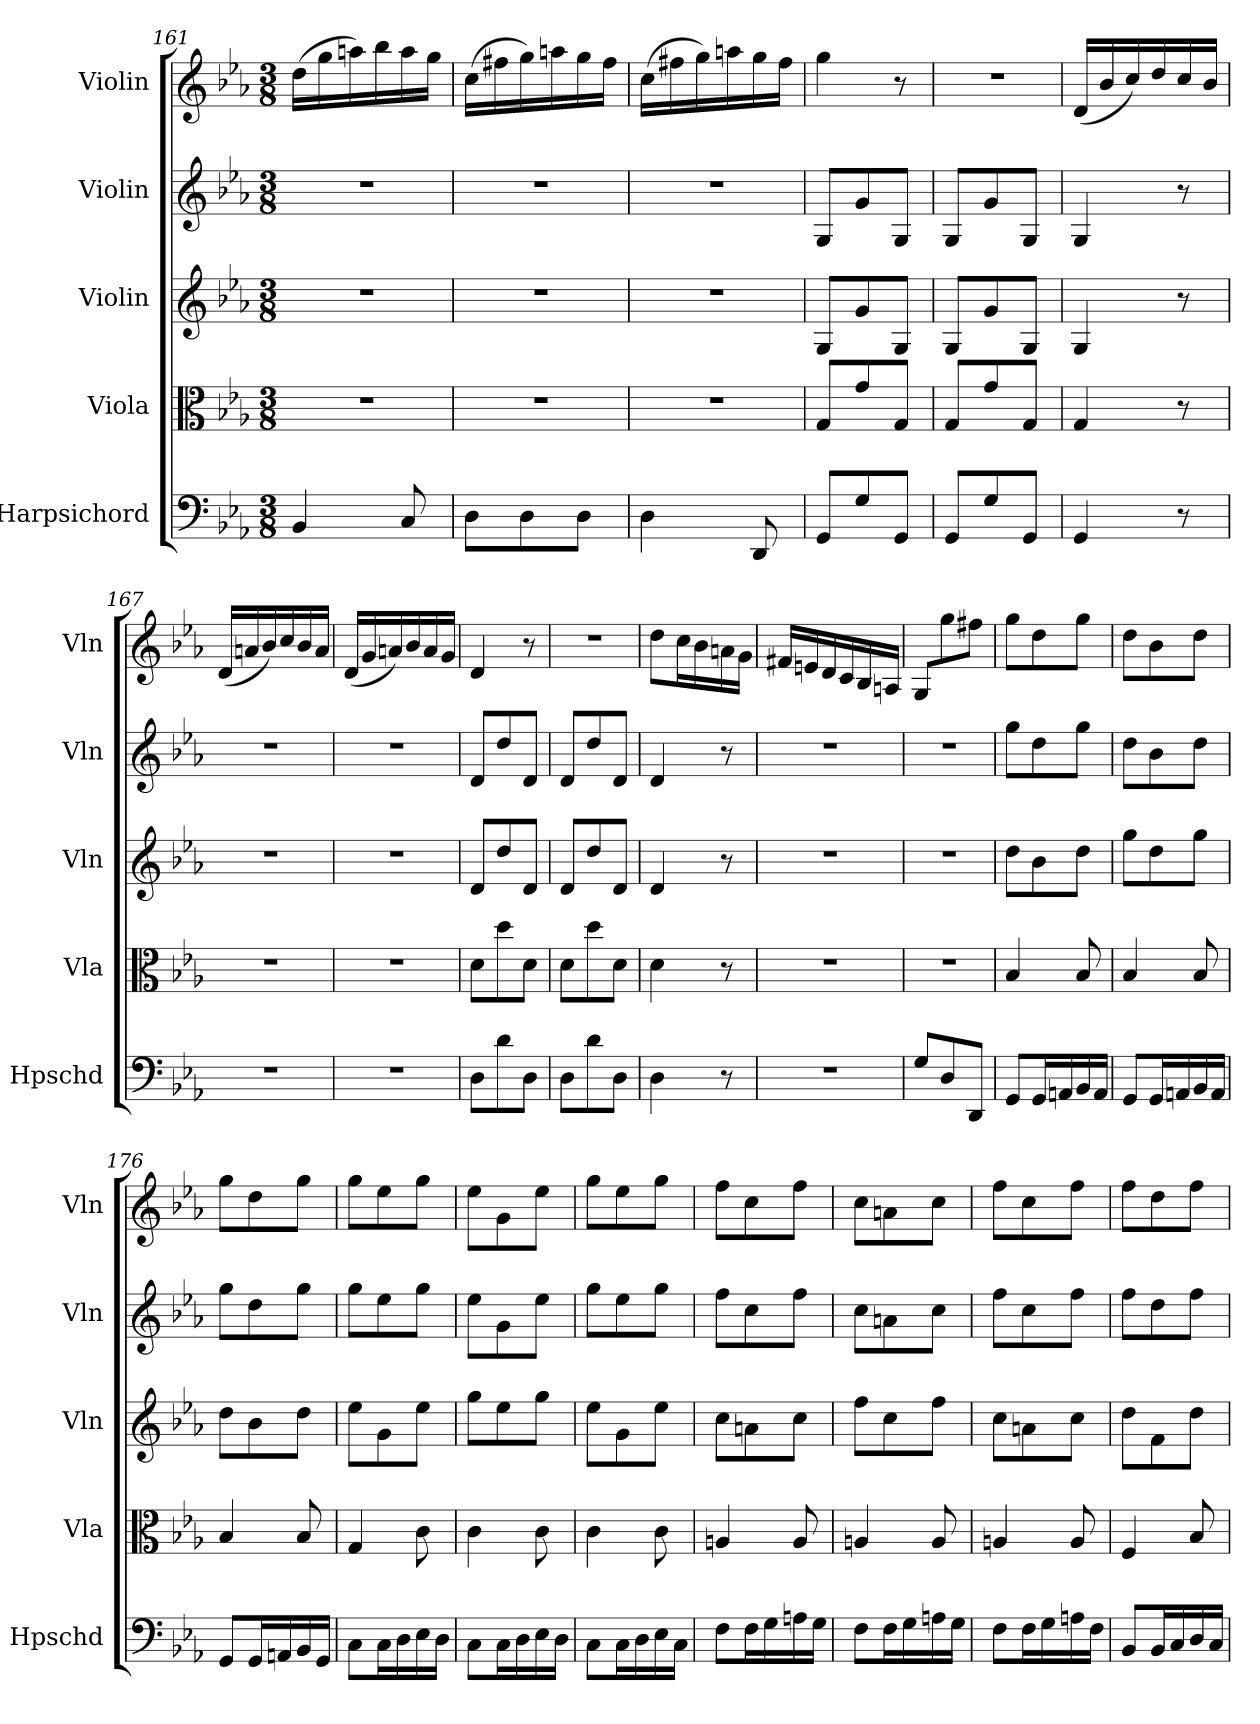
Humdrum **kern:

**kern	**kern	**kern	**kern	**kern
*part5	*part4	*part3	*part2	*part1
*staff5	*staff4	*staff3	*staff2	*staff1
*I"Harpsichord	*I"Viola	*I"Violin	*I"Violin	*I"Violin
*I'Hpschd	*I'Vla	*I'Vln	*I'Vln	*I'Vln
*clefF4	*clefC3	*clefG2	*clefG2	*clefG2
*k[b-e-a-]	*k[b-e-a-]	*k[b-e-a-]	*k[b-e-a-]	*k[b-e-a-]
*E-:	*E-:	*E-:	*E-:	*E-:
*M3/8	*M3/8	*M3/8	*M3/8	*M3/8
=161	=161	=161	=161	=161
4BB-/	4.r	4.r	4.r	(16dd\LL
.	.	.	.	16gg\
.	.	.	.	16aan\)
.	.	.	.	16bb-\
8C/	.	.	.	16aa\
.	.	.	.	16gg\JJ
=162	=162	=162	=162	=162
8D\L	4.r	4.r	4.r	(16cc\LL
.	.	.	.	16ff#X\
8D\	.	.	.	16gg\)
.	.	.	.	16aan\
8D\J	.	.	.	16gg\
.	.	.	.	16ff#\JJ
=163	=163	=163	=163	=163
4D\	4.r	4.r	4.r	(16cc\LL
.	.	.	.	16ff#X\
.	.	.	.	16gg\)
.	.	.	.	16aan\
8DD/	.	.	.	16gg\
.	.	.	.	16ff#\JJ
=164	=164	=164	=164	=164
8GG/L	8G/L	8G/L	8G/L	4gg\
8G/	8g/	8g/	8g/	.
8GG/J	8G/J	8G/J	8G/J	8r
=165	=165	=165	=165	=165
8GG/L	8G/L	8G/L	8G/L	4.r
8G/	8g/	8g/	8g/	.
8GG/J	8G/J	8G/J	8G/J	.
=166	=166	=166	=166	=166
4GG/	4G/	4G/	4G/	(16d/LL
.	.	.	.	16b-/
.	.	.	.	16cc/)
.	.	.	.	16dd/
8r	8r	8r	8r	16cc/
.	.	.	.	16b-/JJ
=167	=167	=167	=167	=167
4.r	4.r	4.r	4.r	(16d/LL
.	.	.	.	16an/
.	.	.	.	16b-/)
.	.	.	.	16cc/
.	.	.	.	16b-/
.	.	.	.	16a/JJ
=168	=168	=168	=168	=168
4.r	4.r	4.r	4.r	(16d/LL
.	.	.	.	16g/
.	.	.	.	16an/)
.	.	.	.	16b-/
.	.	.	.	16a/
.	.	.	.	16g/JJ
=169	=169	=169	=169	=169
8D\L	8d\L	8d/L	8d/L	4d/
8d\	8dd\	8dd/	8dd/	.
8D\J	8d\J	8d/J	8d/J	8r
=170	=170	=170	=170	=170
8D\L	8d\L	8d/L	8d/L	4.r
8d\	8dd\	8dd/	8dd/	.
8D\J	8d\J	8d/J	8d/J	.
=171	=171	=171	=171	=171
4D\	4d\	4d/	4d/	8dd\L
.	.	.	.	16cc\L
.	.	.	.	16b-\
8r	8r	8r	8r	16an\
.	.	.	.	16g\JJ
=172	=172	=172	=172	=172
4.r	4.r	4.r	4.r	16f#X/LL
.	.	.	.	16en/
.	.	.	.	16d/
.	.	.	.	16c/
.	.	.	.	16B-/
.	.	.	.	16An/JJ
=173	=173	=173	=173	=173
8G/L	4.r	4.r	4.r	8G/L
8D/	.	.	.	8gg\
8DD/J	.	.	.	8ff#X\J
=174	=174	=174	=174	=174
8GG/L	4B-/	8dd\L	8gg\L	8gg\L
16GG/L	.	8b-\	8dd\	8dd\
16AAn/	.	.	.	.
16BB-/	8B-/	8dd\J	8gg\J	8gg\J
16AA/JJ	.	.	.	.
=175	=175	=175	=175	=175
8GG/L	4B-/	8gg\L	8dd\L	8dd\L
16GG/L	.	8dd\	8b-\	8b-\
16AAn/	.	.	.	.
16BB-/	8B-/	8gg\J	8dd\J	8dd\J
16AA/JJ	.	.	.	.
=176	=176	=176	=176	=176
8GG/L	4B-/	8dd\L	8gg\L	8gg\L
16GG/L	.	8b-\	8dd\	8dd\
16AAn/	.	.	.	.
16BB-/	8B-/	8dd\J	8gg\J	8gg\J
16GG/JJ	.	.	.	.
=177	=177	=177	=177	=177
8C\L	4G/	8ee-\L	8gg\L	8gg\L
16C\L	.	8g\	8ee-\	8ee-\
16D\	.	.	.	.
16E-\	8c\	8ee-\J	8gg\J	8gg\J
16D\JJ	.	.	.	.
=178	=178	=178	=178	=178
8C\L	4c\	8gg\L	8ee-\L	8ee-\L
16C\L	.	8ee-\	8g\	8g\
16D\	.	.	.	.
16E-\	8c\	8gg\J	8ee-\J	8ee-\J
16D\JJ	.	.	.	.
=179	=179	=179	=179	=179
8C\L	4c\	8ee-\L	8gg\L	8gg\L
16C\L	.	8g\	8ee-\	8ee-\
16D\	.	.	.	.
16E-\	8c\	8ee-\J	8gg\J	8gg\J
16C\JJ	.	.	.	.
=180	=180	=180	=180	=180
8F\L	4An/	8cc\L	8ff\L	8ff\L
16F\L	.	8an\	8cc\	8cc\
16G\	.	.	.	.
16An\	8A/	8cc\J	8ff\J	8ff\J
16G\JJ	.	.	.	.
=181	=181	=181	=181	=181
8F\L	4An/	8ff\L	8cc\L	8cc\L
16F\L	.	8cc\	8an\	8an\
16G\	.	.	.	.
16An\	8A/	8ff\J	8cc\J	8cc\J
16G\JJ	.	.	.	.
=182	=182	=182	=182	=182
8F\L	4An/	8cc\L	8ff\L	8ff\L
16F\L	.	8an\	8cc\	8cc\
16G\	.	.	.	.
16An\	8A/	8cc\J	8ff\J	8ff\J
16F\JJ	.	.	.	.
=183	=183	=183	=183	=183
8BB-/L	4F/	8dd\L	8ff\L	8ff\L
16BB-/L	.	8f\	8dd\	8dd\
16C/	.	.	.	.
16D/	8B-/	8dd\J	8ff\J	8ff\J
16C/JJ	.	.	.	.
=	=	=	=	=
*-	*-	*-	*-	*-
